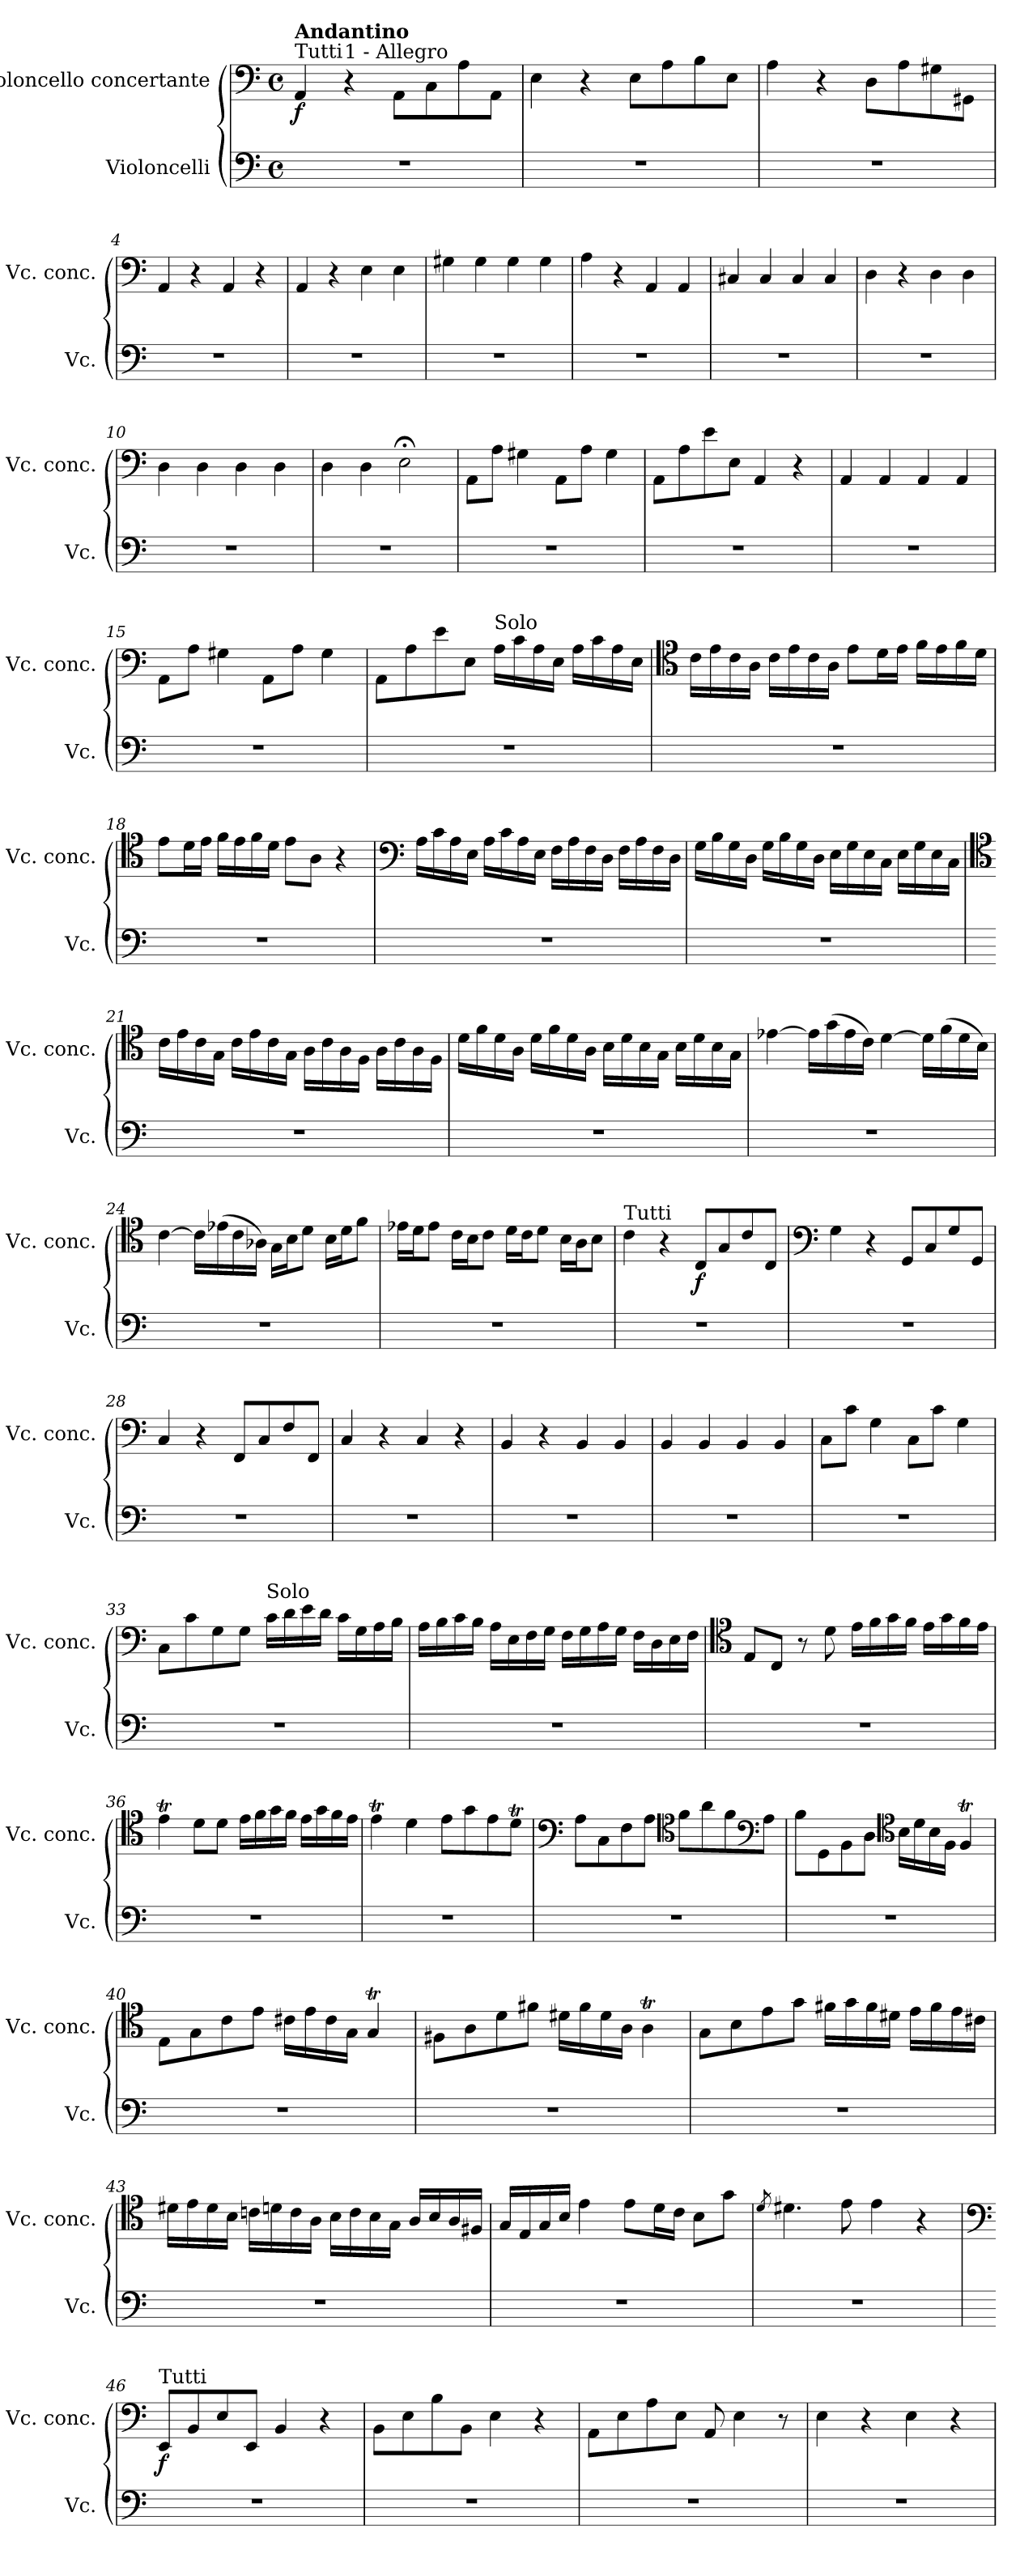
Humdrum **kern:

**kern	**kern	**dynam
*part2	*part1	*part1
*staff2	*staff1	*staff1
*I"Violoncelli	*I"Violoncello concertante	*
*I'Vc.	*I'Vc. conc.	*
*clefF4	*clefF4	*
*k[]	*k[]	*
*M4/4	*M4/4	*
*met(c)	*met(c)	*
=1	=1	=1
!	!LO:TX:a:t=Tutti	!
!	!LO:TX:a:B:t=Andantino	!
!	!	!LO:DY:b
1r	4AA/	f
!	!LO:TX:a:t=1 - Allegro	!
.	4r	.
.	8AA\L	.
.	8C\	.
.	8A\	.
.	8AA\J	.
=2	=2	=2
1r	4E\	.
.	4r	.
.	8E\L	.
.	8A\	.
.	8B\	.
.	8E\J	.
=3	=3	=3
1r	4A\	.
.	4r	.
.	8D\L	.
.	8A\	.
.	8G#X\	.
.	8GG#X\J	.
=4	=4	=4
1r	4AA/	.
.	4r	.
.	4AA/	.
.	4r	.
=5	=5	=5
1r	4AA/	.
.	4r	.
.	4E\	.
.	4E\	.
=6	=6	=6
1r	4G#X\	.
.	4G#\	.
.	4G#\	.
.	4G#\	.
=7	=7	=7
1r	4A\	.
.	4r	.
.	4AA/	.
.	4AA/	.
=8	=8	=8
1r	4C#X/	.
.	4C#/	.
.	4C#/	.
.	4C#/	.
=9	=9	=9
1r	4D\	.
.	4r	.
.	4D\	.
.	4D\	.
=10	=10	=10
1r	4D\	.
.	4D\	.
.	4D\	.
.	4D\	.
=11	=11	=11
1r	4D\	.
.	4D\	.
.	2E;<\	.
=12	=12	=12
1r	8AA\L	.
.	8A\J	.
.	4G#X\	.
.	8AA\L	.
.	8A\J	.
.	4G#\	.
=13	=13	=13
1r	8AA\L	.
.	8A\	.
.	8e\	.
.	8E\J	.
.	4AA/	.
.	4r	.
=14	=14	=14
1r	4AA/	.
.	4AA/	.
.	4AA/	.
.	4AA/	.
!!LO:LB:g=z
=15	=15	=15
1r	8AA\L	.
.	8A\J	.
.	4G#X\	.
.	8AA\L	.
.	8A\J	.
.	4G#\	.
=16	=16	=16
1r	8AA\L	.
.	8A\	.
.	8e\	.
.	8E\J	.
!	!LO:TX:a:t=Solo	!
.	16A\LL	.
.	16c\	.
.	16A\	.
.	16E\JJ	.
.	16A\LL	.
.	16c\	.
.	16A\	.
.	16E\JJ	.
=17	=17	=17
*	*clefC4	*
1r	16c\LL	.
.	16e\	.
.	16c\	.
.	16A\JJ	.
.	16c\LL	.
.	16e\	.
.	16c\	.
.	16A\JJ	.
.	8e\L	.
.	16d\L	.
.	16e\JJ	.
.	16f\LL	.
.	16e\	.
.	16f\	.
.	16d\JJ	.
=18	=18	=18
1r	8e\L	.
.	16d\L	.
.	16e\JJ	.
.	16f\LL	.
.	16e\	.
.	16f\	.
.	16d\JJ	.
.	8e\L	.
.	8A\J	.
.	4r	.
=19	=19	=19
*	*clefF4	*
1r	16A\LL	.
.	16c\	.
.	16A\	.
.	16E\JJ	.
.	16A\LL	.
.	16c\	.
.	16A\	.
.	16E\JJ	.
.	16F\LL	.
.	16A\	.
.	16F\	.
.	16D\JJ	.
.	16F\LL	.
.	16A\	.
.	16F\	.
.	16D\JJ	.
=20	=20	=20
1r	16G\LL	.
.	16B\	.
.	16G\	.
.	16D\JJ	.
.	16G\LL	.
.	16B\	.
.	16G\	.
.	16D\JJ	.
.	16E\LL	.
.	16G\	.
.	16E\	.
.	16C\JJ	.
.	16E\LL	.
.	16G\	.
.	16E\	.
.	16C\JJ	.
!!LO:LB:g=z
=21	=21	=21
*	*clefC4	*
1r	16c\LL	.
.	16e\	.
.	16c\	.
.	16G\JJ	.
.	16c\LL	.
.	16e\	.
.	16c\	.
.	16G\JJ	.
.	16A\LL	.
.	16c\	.
.	16A\	.
.	16F\JJ	.
.	16A\LL	.
.	16c\	.
.	16A\	.
.	16F\JJ	.
=22	=22	=22
1r	16d\LL	.
.	16f\	.
.	16d\	.
.	16A\JJ	.
.	16d\LL	.
.	16f\	.
.	16d\	.
.	16A\JJ	.
.	16B\LL	.
.	16d\	.
.	16B\	.
.	16G\JJ	.
.	16B\LL	.
.	16d\	.
.	16B\	.
.	16G\JJ	.
=23	=23	=23
1r	[4e-X\	.
.	16e-\LL]	.
.	(>16g\	.
.	16e-\	.
.	16c\JJ)	.
.	[4d\	.
.	16d\LL]	.
.	(>16f\	.
.	16d\	.
.	16B\JJ)	.
=24	=24	=24
1r	[4c\	.
.	16c\LL]	.
.	(>16e-X\	.
.	16c\	.
.	16A-X\JJ)	.
.	16G\LL	.
.	16B\J	.
.	8d\J	.
.	16B\LL	.
.	16d\J	.
.	8f\J	.
=25	=25	=25
1r	16e-X\LL	.
.	16d\J	.
.	8e-\J	.
.	16c\LL	.
.	16B\J	.
.	8c\J	.
.	16d\LL	.
.	16c\J	.
.	8d\J	.
.	16B\LL	.
.	16A\J	.
.	8B\J	.
=26	=26	=26
!	!LO:TX:a:t=Tutti	!
1r	4c\	.
.	4r	.
!	!	!LO:DY:b
.	8C/L	f
.	8G/	.
.	8c/	.
.	8C/J	.
=27	=27	=27
*	*clefF4	*
1r	4G\	.
.	4r	.
.	8GG/L	.
.	8C/	.
.	8G/	.
.	8GG/J	.
=28	=28	=28
1r	4C/	.
.	4r	.
.	8FF/L	.
.	8C/	.
.	8F/	.
.	8FF/J	.
!!LO:LB:g=z
=29	=29	=29
1r	4C/	.
.	4r	.
.	4C/	.
.	4r	.
=30	=30	=30
1r	4BB/	.
.	4r	.
.	4BB/	.
.	4BB/	.
=31	=31	=31
1r	4BB/	.
.	4BB/	.
.	4BB/	.
.	4BB/	.
=32	=32	=32
1r	8C\L	.
.	8c\J	.
.	4G\	.
.	8C\L	.
.	8c\J	.
.	4G\	.
=33	=33	=33
1r	8C\L	.
.	8c\	.
.	8G\	.
.	8G\J	.
!	!LO:TX:a:t=Solo	!
.	16c\LL	.
.	16d\	.
.	16e\	.
.	16d\JJ	.
.	16c\LL	.
.	16G\	.
.	16A\	.
.	16B\JJ	.
=34	=34	=34
1r	16A\LL	.
.	16B\	.
.	16c\	.
.	16B\JJ	.
.	16A\LL	.
.	16E\	.
.	16F\	.
.	16G\JJ	.
.	16F\LL	.
.	16G\	.
.	16A\	.
.	16G\JJ	.
.	16F\LL	.
.	16D\	.
.	16E\	.
.	16F\JJ	.
=35	=35	=35
*	*clefC4	*
1r	8E/L	.
.	8C/J	.
.	8r	.
.	8d\	.
.	16e\LL	.
.	16f\	.
.	16g\	.
.	16f\JJ	.
.	16e\LL	.
.	16g\	.
.	16f\	.
.	16e\JJ	.
=36	=36	=36
1r	4et\	.
.	8d\L	.
.	8d\J	.
.	16e\LL	.
.	16f\	.
.	16g\	.
.	16f\JJ	.
.	16e\LL	.
.	16g\	.
.	16f\	.
.	16e\JJ	.
=37	=37	=37
1r	4et\	.
.	4d\	.
.	8e\L	.
.	8g\	.
.	8e\	.
.	8dT\J	.
!!LO:LB:g=z
=38	=38	=38
*	*clefF4	*
1r	8A\L	.
.	8C\	.
.	8F\	.
.	8A\J	.
*	*clefC4	*
.	8f\L	.
.	8a\	.
.	8f\	.
*	*clefF4	*
.	8A\J	.
=39	=39	=39
1r	8B\L	.
.	8GG\	.
.	8BB\	.
.	8D\J	.
*	*clefC4	*
.	16B\LL	.
.	16d\	.
.	16B\	.
.	16F\JJ	.
.	4FT/	.
=40	=40	=40
1r	8E\L	.
.	8G\	.
.	8c\	.
.	8e\J	.
.	16c#X\LL	.
.	16e\	.
.	16c#\	.
.	16G\JJ	.
.	4GT/	.
=41	=41	=41
1r	8F#X\L	.
.	8A\	.
.	8d\	.
.	8f#X\J	.
.	16d#X\LL	.
.	16f#\	.
.	16d#\	.
.	16A\JJ	.
.	4AT\	.
=42	=42	=42
1r	8G\L	.
.	8B\	.
.	8e\	.
.	8g\J	.
.	16f#X\LL	.
.	16g\	.
.	16f#\	.
.	16d#X\JJ	.
.	16e\LL	.
.	16f#\	.
.	16e\	.
.	16c#X\JJ	.
=43	=43	=43
1r	16d#X\LL	.
.	16e\	.
.	16d#\	.
.	16B\JJ	.
.	16cn\LL	.
.	16dn\	.
.	16c\	.
.	16A\JJ	.
.	16B\LL	.
.	16c\	.
.	16B\	.
.	16G\JJ	.
.	16A/LL	.
.	16B/	.
.	16A/	.
.	16F#X/JJ	.
=44	=44	=44
1r	16G/LL	.
.	16E/	.
.	16G/	.
.	16B/JJ	.
.	4e\	.
.	8e\L	.
.	16d\L	.
.	16c\JJ	.
.	8B\L	.
.	8g\J	.
!!LO:LB:g=z
=45	=45	=45
.	8qd/	.
1r	4.d#X\	.
.	8e\	.
.	4e\	.
.	4r	.
=46	=46	=46
*	*clefF4	*
!	!LO:TX:a:t=Tutti	!
!	!	!LO:DY:b
1r	8EE/L	f
.	8BB/	.
.	8E/	.
.	8EE/J	.
.	4BB/	.
.	4r	.
=47	=47	=47
1r	8BB\L	.
.	8E\	.
.	8B\	.
.	8BB\J	.
.	4E\	.
.	4r	.
=48	=48	=48
1r	8AA\L	.
.	8E\	.
.	8A\	.
.	8E\J	.
.	8AA/	.
.	4E\	.
.	8r	.
=49	=49	=49
1r	4E\	.
.	4r	.
.	4E\	.
.	4r	.
=	=	=
*-	*-	*-
